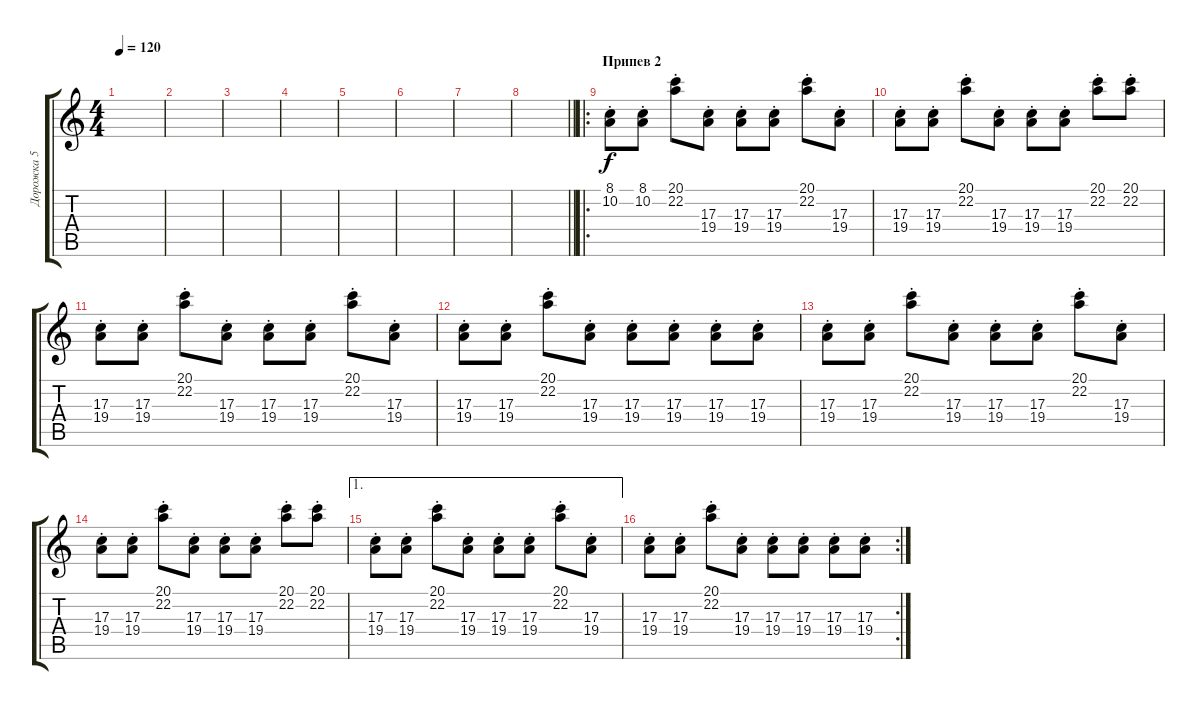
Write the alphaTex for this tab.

\track ("Дорожка 5" "Дорожка 5") {instrument lead8bassandlead}
\staff {score tabs}
\tuning (E4 B3 G3 D3 A2 E2) {hide}
\ts (4 4)
\tempo 120
\clef g2
\ks c
|
|
|
|
|
|
|
\barLineRight lightlight
|
\ro
\section ("" "Припев 2")
(8.1{st} 10.2{st}).8 (8.1{st} 10.2{st}).8 (20.1{st} 22.2{st}).8 (17.3{st} 19.4{st}).8 (17.3{st} 19.4{st}).8 (17.3{st} 19.4{st}).8 (20.1{st} 22.2{st}).8 (17.3{st} 19.4{st}).8 |
(17.3{st} 19.4{st}).8 (17.3{st} 19.4{st}).8 (20.1{st} 22.2{st}).8 (17.3{st} 19.4{st}).8 (17.3{st} 19.4{st}).8 (17.3{st} 19.4{st}).8 (20.1{st} 22.2{st}).8 (20.1{st} 22.2{st}).8 |
(17.3{st} 19.4{st}).8 (17.3{st} 19.4{st}).8 (20.1{st} 22.2{st}).8 (17.3{st} 19.4{st}).8 (17.3{st} 19.4{st}).8 (17.3{st} 19.4{st}).8 (20.1{st} 22.2{st}).8 (17.3{st} 19.4{st}).8 |
(17.3{st} 19.4{st}).8 (17.3{st} 19.4{st}).8 (20.1{st} 22.2{st}).8 (17.3{st} 19.4{st}).8 (17.3{st} 19.4{st}).8 (17.3{st} 19.4{st}).8 (17.3{st} 19.4{st}).8 (17.3{st} 19.4{st}).8 |
(17.3{st} 19.4{st}).8 (17.3{st} 19.4{st}).8 (20.1{st} 22.2{st}).8 (17.3{st} 19.4{st}).8 (17.3{st} 19.4{st}).8 (17.3{st} 19.4{st}).8 (20.1{st} 22.2{st}).8 (17.3{st} 19.4{st}).8 |
(17.3{st} 19.4{st}).8 (17.3{st} 19.4{st}).8 (20.1{st} 22.2{st}).8 (17.3{st} 19.4{st}).8 (17.3{st} 19.4{st}).8 (17.3{st} 19.4{st}).8 (20.1{st} 22.2{st}).8 (20.1{st} 22.2{st}).8 |
\ae 1
(17.3{st} 19.4{st}).8 (17.3{st} 19.4{st}).8 (20.1{st} 22.2{st}).8 (17.3{st} 19.4{st}).8 (17.3{st} 19.4{st}).8 (17.3{st} 19.4{st}).8 (20.1{st} 22.2{st}).8 (17.3{st} 19.4{st}).8 |
\rc 2
(17.3{st} 19.4{st}).8 (17.3{st} 19.4{st}).8 (20.1{st} 22.2{st}).8 (17.3{st} 19.4{st}).8 (17.3{st} 19.4{st}).8 (17.3{st} 19.4{st}).8 (17.3{st} 19.4{st}).8 (17.3{st} 19.4{st}).8
